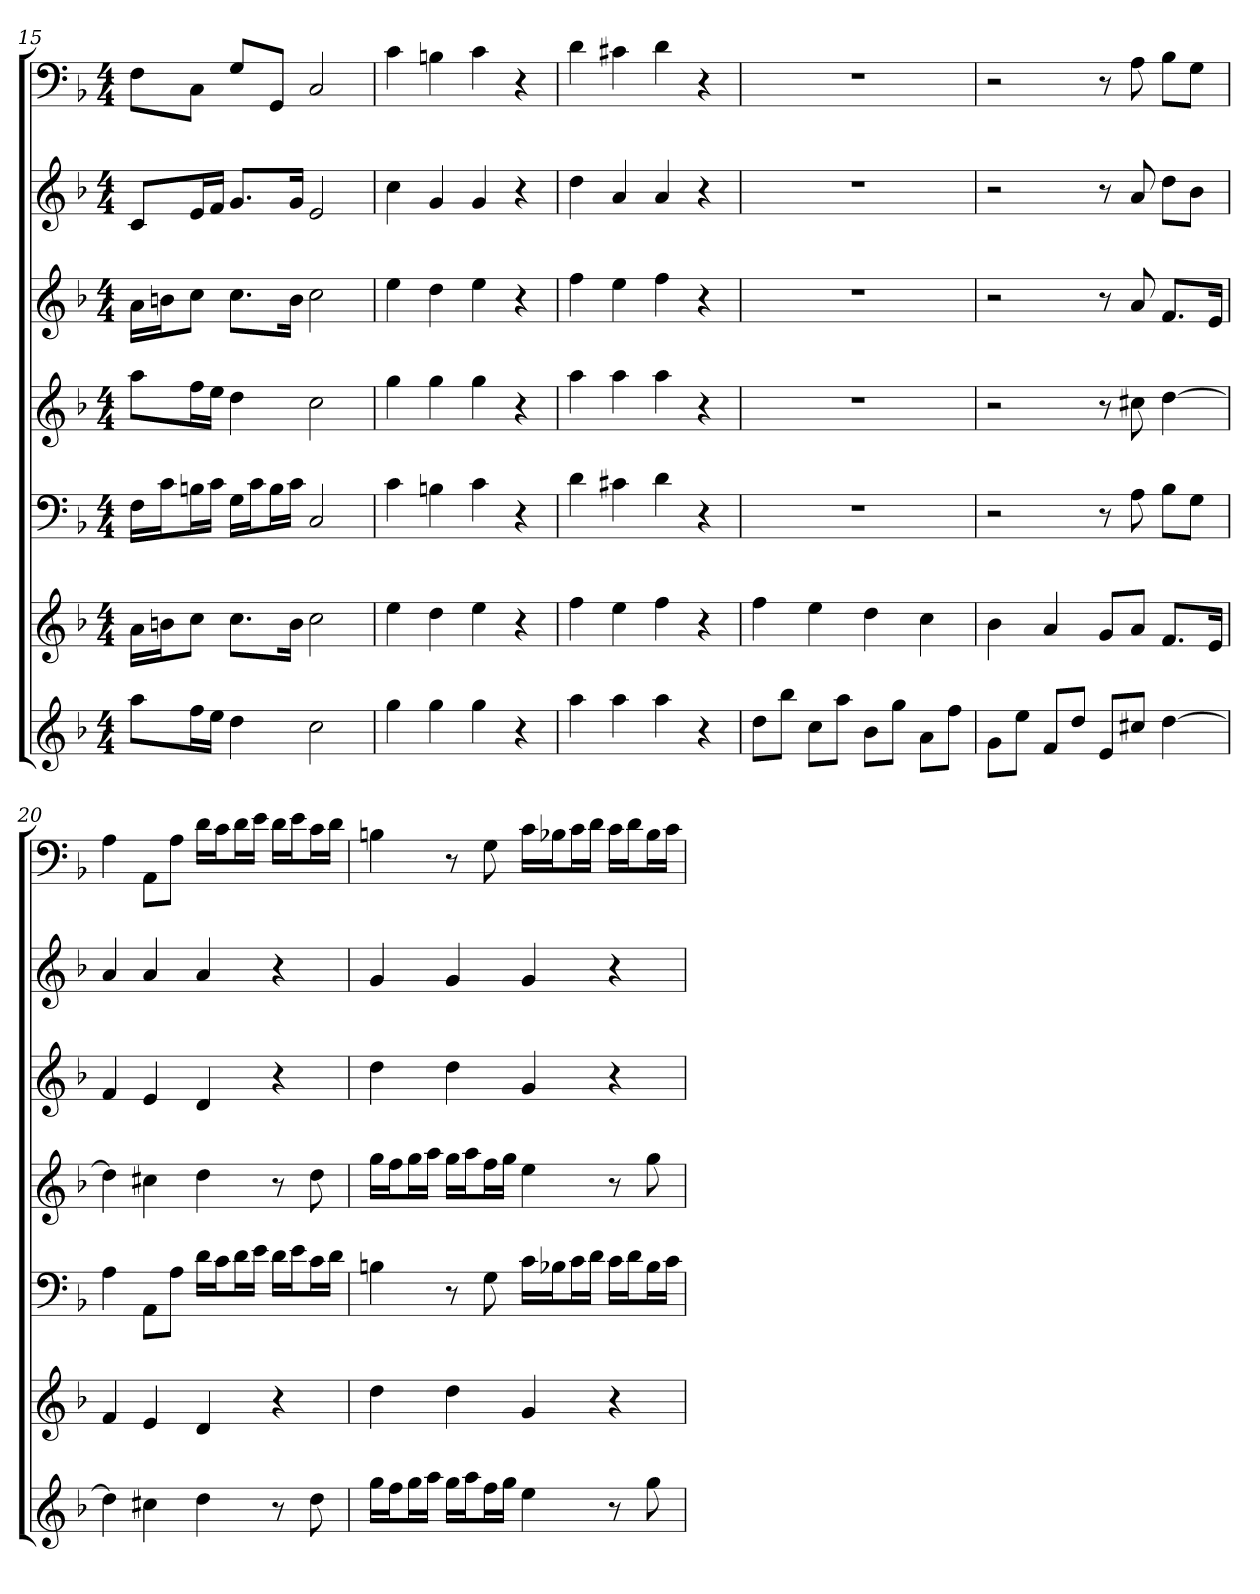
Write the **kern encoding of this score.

**kern	**kern	**kern	**kern	**kern	**kern	**kern
*part7	*part6	*part5	*part4	*part3	*part2	*part1
*staff7	*staff6	*staff5	*staff4	*staff3	*staff2	*staff1
*k[b-]	*k[b-]	*k[b-]	*k[b-]	*k[b-]	*k[b-]	*k[b-]
*F:	*F:	*F:	*F:	*F:	*F:	*F:
*M4/4	*M4/4	*M4/4	*M4/4	*M4/4	*M4/4	*M4/4
=15	=15	=15	=15	=15	=15	=15
8aaL	16aLL	16FLL	8aaL	16aLL	8cL	8FL
.	16bnJ	16cJ	.	16bnJ	.	.
16ffL	8ccJ	16BnL	16ffL	8ccJ	16eL	8CJ
16eeJJ	.	16cJJ	16eeJJ	.	16fJJ	.
4dd	8.ccL	16GLL	4dd	8.ccL	8.gL	8GL
.	.	16cJ	.	.	.	.
.	.	16BL	.	.	.	8GGJ
.	16bJk	16cJJ	.	16bJk	16gJk	.
2cc	2cc	2C	2cc	2cc	2e	2C
=16	=16	=16	=16	=16	=16	=16
4gg	4ee	4c	4gg	4ee	4cc	4c
4gg	4dd	4Bn	4gg	4dd	4g	4Bn
4gg	4ee	4c	4gg	4ee	4g	4c
4r	4r	4r	4r	4r	4r	4r
=17	=17	=17	=17	=17	=17	=17
4aa	4ff	4d	4aa	4ff	4dd	4d
4aa	4ee	4c#X	4aa	4ee	4a	4c#X
4aa	4ff	4d	4aa	4ff	4a	4d
4r	4r	4r	4r	4r	4r	4r
=18	=18	=18	=18	=18	=18	=18
8ddL	4ff	1r	1r	1r	1r	1r
8bb-J	.	.	.	.	.	.
8ccL	4ee	.	.	.	.	.
8aaJ	.	.	.	.	.	.
8b-L	4dd	.	.	.	.	.
8ggJ	.	.	.	.	.	.
8aL	4cc	.	.	.	.	.
8ffJ	.	.	.	.	.	.
=19	=19	=19	=19	=19	=19	=19
8gL	4b-	2r	2r	2r	2r	2r
8eeJ	.	.	.	.	.	.
8fL	4a	.	.	.	.	.
8ddJ	.	.	.	.	.	.
8eL	8gL	8r	8r	8r	8r	8r
8cc#XJ	8aJ	8A	8cc#X	8a	8a	8A
[4dd	8.fL	8B-L	[4dd	8.fL	8ddL	8B-L
.	.	8GJ	.	.	8b-J	8GJ
.	16eJk	.	.	16eJk	.	.
=20	=20	=20	=20	=20	=20	=20
4dd]	4f	4A	4dd]	4f	4a	4A
4cc#X	4e	8AAL	4cc#X	4e	4a	8AAL
.	.	8AJ	.	.	.	8AJ
4dd	4d	16dLL	4dd	4d	4a	16dLL
.	.	16cJ	.	.	.	16cJ
.	.	16dL	.	.	.	16dL
.	.	16eJJ	.	.	.	16eJJ
8r	4r	16dLL	8r	4r	4r	16dLL
.	.	16eJ	.	.	.	16eJ
8dd	.	16cL	8dd	.	.	16cL
.	.	16dJJ	.	.	.	16dJJ
=21	=21	=21	=21	=21	=21	=21
16ggLL	4dd	4Bn	16ggLL	4dd	4g	4Bn
16ffJ	.	.	16ffJ	.	.	.
16ggL	.	.	16ggL	.	.	.
16aaJJ	.	.	16aaJJ	.	.	.
16ggLL	4dd	8r	16ggLL	4dd	4g	8r
16aaJ	.	.	16aaJ	.	.	.
16ffL	.	8G	16ffL	.	.	8G
16ggJJ	.	.	16ggJJ	.	.	.
4ee	4g	16cLL	4ee	4g	4g	16cLL
.	.	16B-XJ	.	.	.	16B-XJ
.	.	16cL	.	.	.	16cL
.	.	16dJJ	.	.	.	16dJJ
8r	4r	16cLL	8r	4r	4r	16cLL
.	.	16dJ	.	.	.	16dJ
8gg	.	16B-L	8gg	.	.	16B-L
.	.	16cJJ	.	.	.	16cJJ
=	=	=	=	=	=	=
*-	*-	*-	*-	*-	*-	*-
